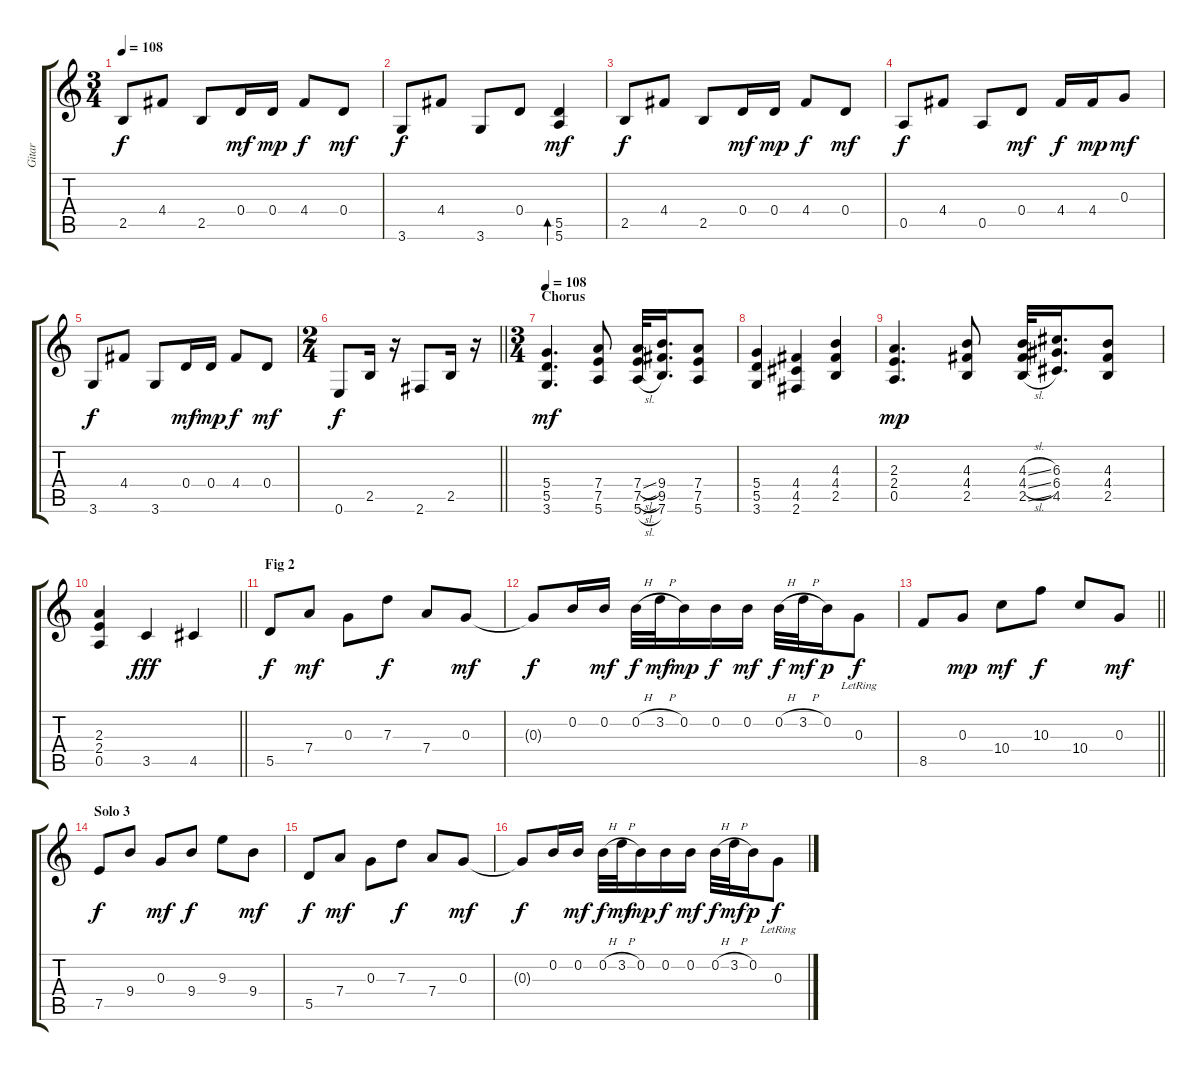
\track ("Gitar" "Gitar") {instrument electricguitarclean}
\staff {score tabs}
\tuning (E4 B3 G3 D3 A2 E2) {hide}
\ts (3 4)
\tempo 108
\clef g2
\ks c
2.5.8{dy f} 4.4.8 2.5.8 0.4.16{dy mf} 0.4.16{dy mp} 4.4.8{dy f} 0.4.8{dy mf} |
3.6.8{dy f} 4.4.8 3.6.8 0.4.8 (5.5 5.6).4{bd 240 dy mf} |
2.5.8{dy f} 4.4.8 2.5.8 0.4.16{dy mf} 0.4.16{dy mp} 4.4.8{dy f} 0.4.8{dy mf} |
0.5.8{dy f} 4.4.8 0.5.8 0.4.8{dy mf} 4.4.16{dy f} 4.4.16{dy mp} 0.3.8{dy mf} |
3.6.8{dy f} 4.4.8 3.6.8 0.4.16{dy mf} 0.4.16{dy mp} 4.4.8{dy f} 0.4.8{dy mf} |
\ts (2 4)
\barLineRight lightlight
0.6.8{dy f} 2.5.16 r.16 2.6.8 2.5.16 r.16 |
\ts (3 4)
\section ("" "Chorus")
\tempo 108
(5.4 5.5 3.6).4{d dy mf instrument overdrivenguitar} (7.4 7.5 5.6).8 (7.4{sl} 7.5{sl} 5.6{sl}).32 (9.4 9.5 7.6).16{d} (7.4 7.5 5.6).8 |
(5.4 5.5 3.6).4 (4.4 4.5 2.6).4 (4.3 4.4 2.5).4 |
(2.3 2.4 0.5).4{d dy mp} (4.3 4.4 2.5).8 (4.3{sl} 4.4{sl} 2.5{sl}).32 (6.3 6.4 4.5).16{d} (4.3 4.4 2.5).8 |
\barLineRight lightlight
(2.3 2.4 0.5).4 3.5.4{dy fff} 4.5.4 |
\section ("" "Fig 2")
5.5.8{dy f} 7.4.8{dy mf instrument electricguitarclean} 0.3.8 7.3.8{dy f} 7.4.8 0.3.8{dy mf} |
0.3{t}.8{dy f} 0.2.16 0.2.16{dy mf} 0.2{h}.32{dy f} 3.2{h}.32{dy mf} 0.2.16{dy mp} 0.2.16{dy f} 0.2.16{dy mf} 0.2{h}.32{dy f} 3.2{h}.32{dy mf} 0.2.16{dy p} 0.3{lr}.8{dy f} |
\barLineRight lightlight
8.5.8 0.3.8{dy mp} 10.4.8{dy mf} 10.3.8{dy f} 10.4.8 0.3.8{dy mf} |
\section ("" "Solo 3")
7.5.8{dy f} 9.4.8 0.3.8{dy mf} 9.4.8{dy f} 9.3.8 9.4.8{dy mf} |
5.5.8{dy f} 7.4.8{dy mf} 0.3.8 7.3.8{dy f} 7.4.8 0.3.8{dy mf} |
0.3{t}.8{dy f} 0.2.16 0.2.16{dy mf} 0.2{h}.32{dy f} 3.2{h}.32{dy mf} 0.2.16{dy mp} 0.2.16{dy f} 0.2.16{dy mf} 0.2{h}.32{dy f} 3.2{h}.32{dy mf} 0.2.16{dy p} 0.3{lr}.8{dy f}
